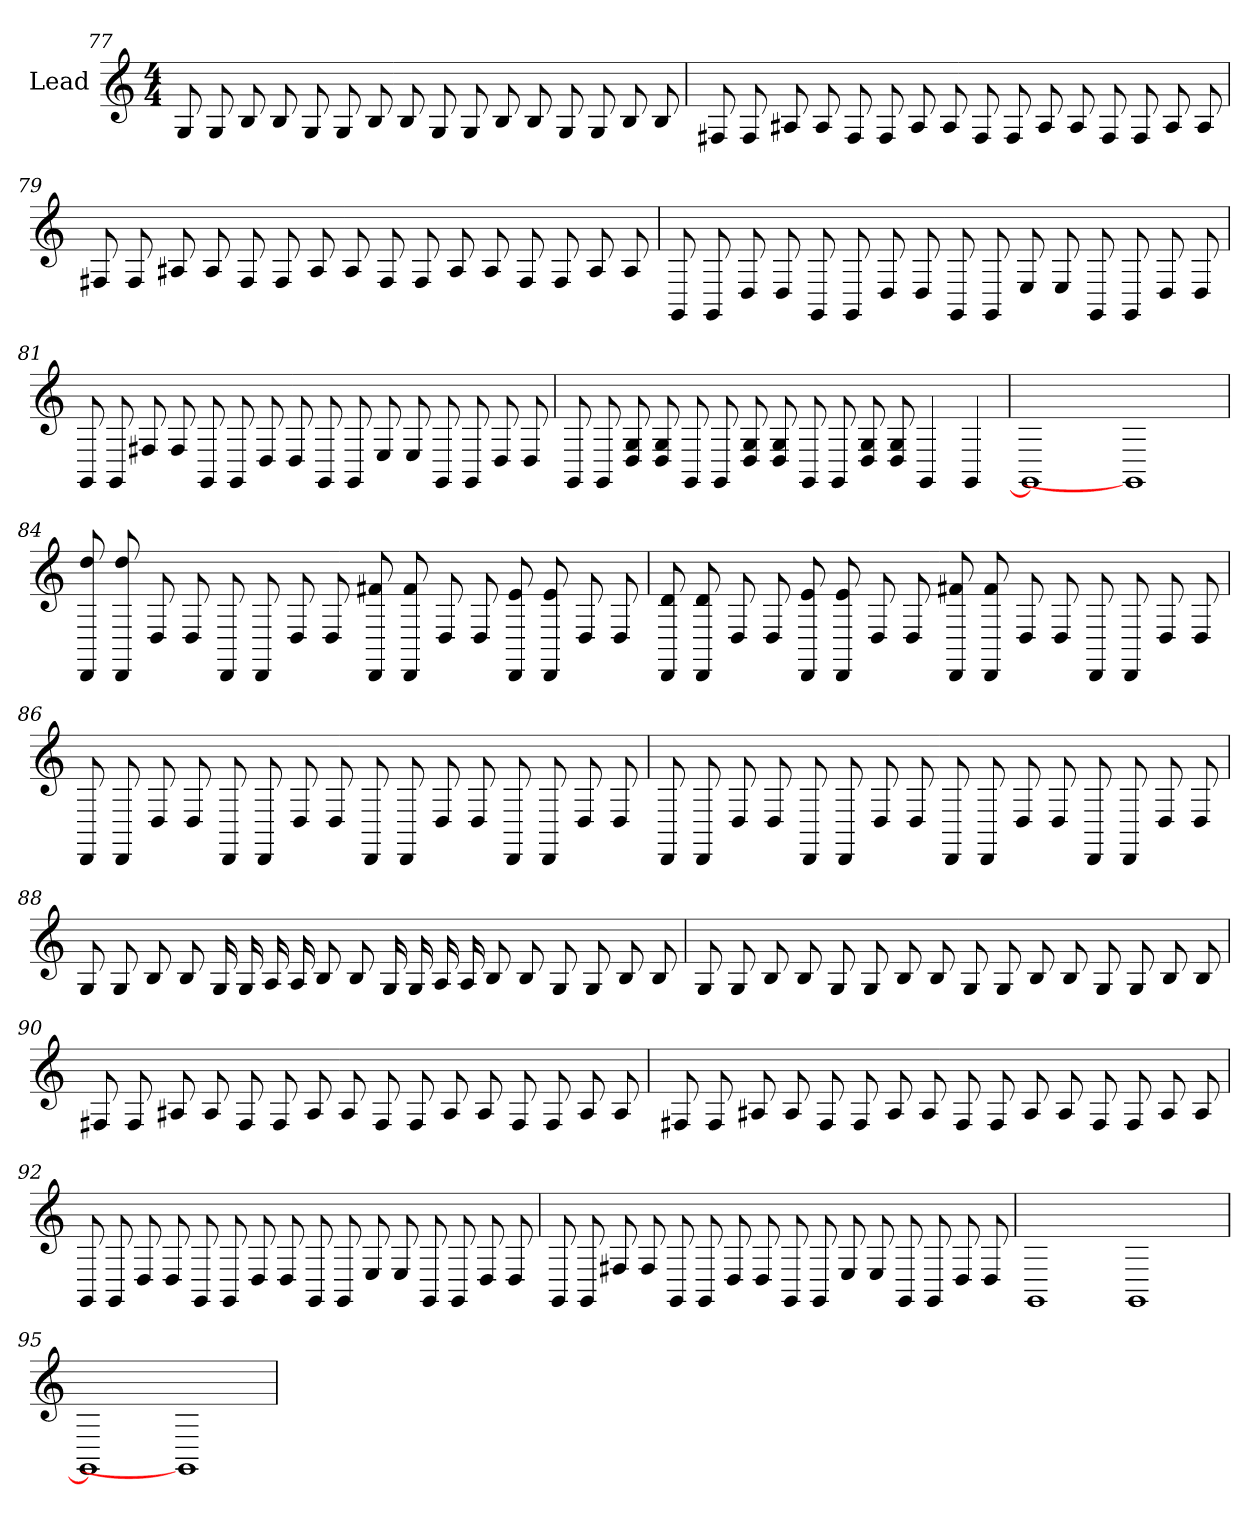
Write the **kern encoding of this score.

**kern
*part1
*staff1
*I"Lead
*
*k[]
*M4/4
*MM118
=77
8G
8G
8B
8B
8G
8G
8B
8B
8G
8G
8B
8B
8G
8G
8B
8B
=78
*MM117
8F#
8F#
8A#
8A#
8F#
8F#
8A#
8A#
8F#
8F#
8A#
8A#
8F#
8F#
8A#
8A#
=79
8F#
8F#
8A#
8A#
8F#
8F#
8A#
8A#
8F#
8F#
8A#
8A#
8F#
8F#
8A#
8A#
=80
8GG
8GG
8D
8D
8GG
8GG
8D
8D
8GG
8GG
8E
8E
8GG
8GG
8D
8D
=81
*MM118
8GG
8GG
8F#
8F#
8GG
8GG
8D
8D
8GG
8GG
8E
8E
8GG
8GG
8D
8D
=82
8GG
8GG
8G 8D
8G 8D
8GG
8GG
8G 8D
8G 8D
8GG
8GG
8G 8D
8G 8D
4GG
4GG
=83
*MM119
1GG]
1GG]
=84
8dd 8DD
8dd 8DD
8D
8D
8DD
8DD
8D
8D
8f# 8DD
8f# 8DD
8D
8D
8e 8DD
8e 8DD
8D
8D
=85
8d 8DD
8d 8DD
8D
8D
8e 8DD
8e 8DD
8D
8D
8f# 8DD
8f# 8DD
8D
8D
8DD
8DD
8D
8D
=86
*MM120
8DD
8DD
8D
8D
8DD
8DD
8D
8D
8DD
8DD
8D
8D
8DD
8DD
8D
8D
=87
*MM121
8DD
8DD
8D
8D
8DD
8DD
8D
8D
8DD
8DD
8D
8D
8DD
8DD
8D
8D
=88
8G
8G
8B
8B
16G
16G
16A
16A
8B
8B
16G
16G
16A
16A
8B
8B
8G
8G
8B
8B
=89
*MM119
8G
8G
8B
8B
8G
8G
8B
8B
8G
8G
8B
8B
8G
8G
8B
8B
=90
8F#
8F#
8A#
8A#
8F#
8F#
8A#
8A#
8F#
8F#
8A#
8A#
8F#
8F#
8A#
8A#
=91
8F#
8F#
8A#
8A#
8F#
8F#
8A#
8A#
8F#
8F#
8A#
8A#
8F#
8F#
8A#
8A#
=92
*MM118
8GG
8GG
8D
8D
8GG
8GG
8D
8D
8GG
8GG
8E
8E
8GG
8GG
8D
8D
=93
*MM117
8GG
8GG
8F#
8F#
8GG
8GG
8D
8D
8GG
8GG
8E
8E
8GG
8GG
8D
8D
=94
*MM115
1GG
1GG
=95
1GG]
1GG]
=
*-
